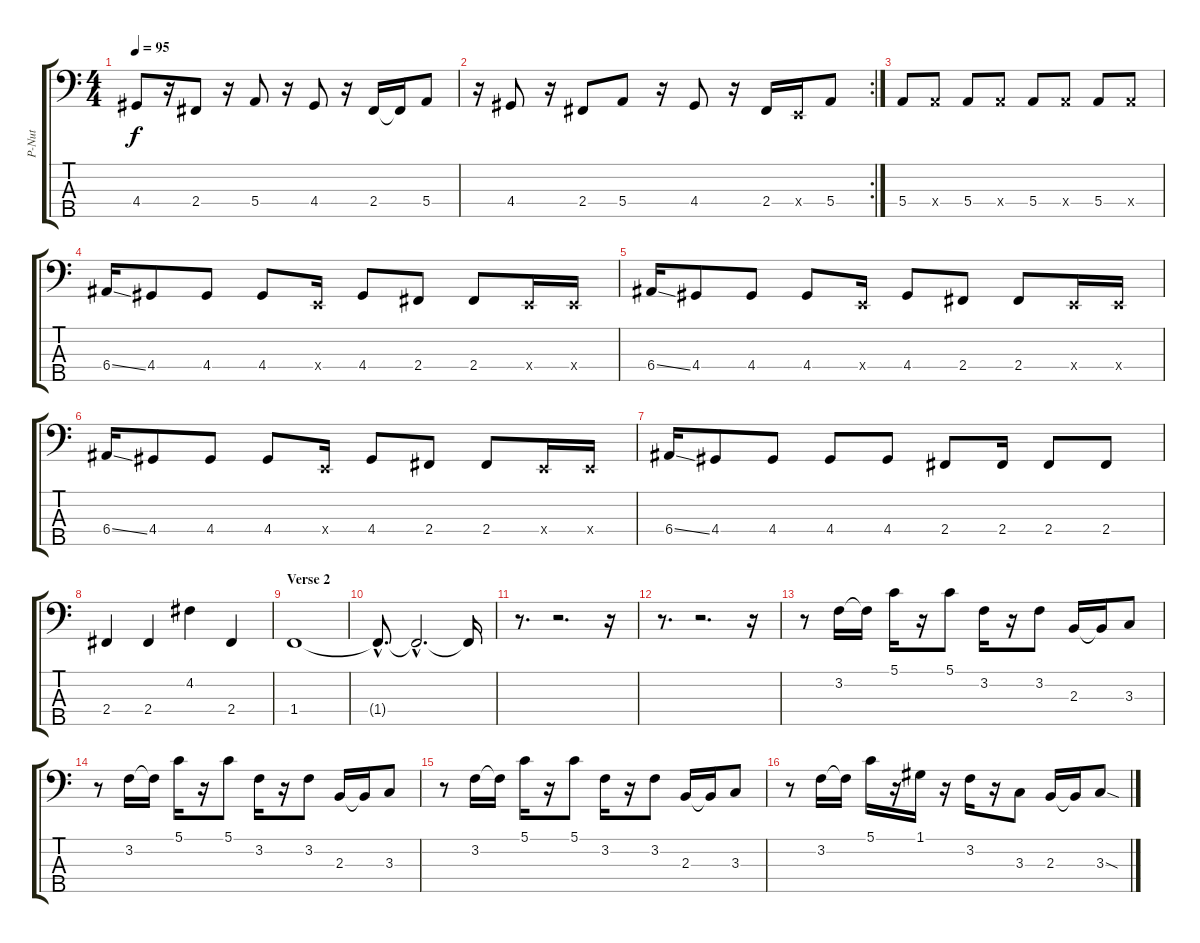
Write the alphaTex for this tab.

\track ("P-Nut" "P-Nut") {instrument electricbassfinger}
\staff {score tabs}
\tuning (G2 D2 A1 E1 B0) {hide}
\ts (4 4)
\tempo 95
\clef f4
\ks c
4.4.8{dy f} r.16 2.4.8 r.16 5.4.8 r.16 4.4.8 r.16 2.4.16 2.4{t}.16 5.4.8 |
\rc 2
r.16 4.4.8 r.16 2.4.8 5.4.8 r.16 4.4.8 r.16 2.4.16 0.4{x}.16 5.4.8 |
5.4.8 5.4{x}.8 5.4.8 5.4{x}.8 5.4.8 5.4{x}.8 5.4.8 5.4{x}.8 |
6.4{ss}.16 4.4.8 4.4.8 4.4.8 0.4{x}.16 4.4.8 2.4.8 2.4.8 0.4{x}.16 0.4{x}.16 |
6.4{ss}.16 4.4.8 4.4.8 4.4.8 0.4{x}.16 4.4.8 2.4.8 2.4.8 0.4{x}.16 0.4{x}.16 |
6.4{ss}.16 4.4.8 4.4.8 4.4.8 0.4{x}.16 4.4.8 2.4.8 2.4.8 0.4{x}.16 0.4{x}.16 |
6.4{ss}.16 4.4.8 4.4.8 4.4.8 4.4.8 2.4.8 2.4.16 2.4.8 2.4.8 |
2.4.4 2.4.4 4.2.4 2.4.4 |
\section ("" "Verse 2")
1.4.1{volume 13 instrument electricbassfinger} |
1.4{hac t}.8{d} 1.4{hac t}.2{d} 1.4{t}.16 |
r.8{d} r.2{d} r.16 |
r.8{d} r.2{d} r.16 |
r.8 3.2.16 3.2{t}.16 5.1.16 r.16 5.1.8 3.2.16 r.16 3.2.8 2.3.16 2.3{t}.16 3.3.8 |
r.8 3.2.16 3.2{t}.16 5.1.16 r.16 5.1.8 3.2.16 r.16 3.2.8 2.3.16 2.3{t}.16 3.3.8 |
r.8 3.2.16 3.2{t}.16 5.1.16 r.16 5.1.8 3.2.16 r.16 3.2.8 2.3.16 2.3{t}.16 3.3.8 |
r.8 3.2.16 3.2{t}.16 5.1.16 r.16 1.1.16 r.16 3.2.16 r.16 3.3.8 2.3.16 2.3{t}.16 3.3{sod}.8
